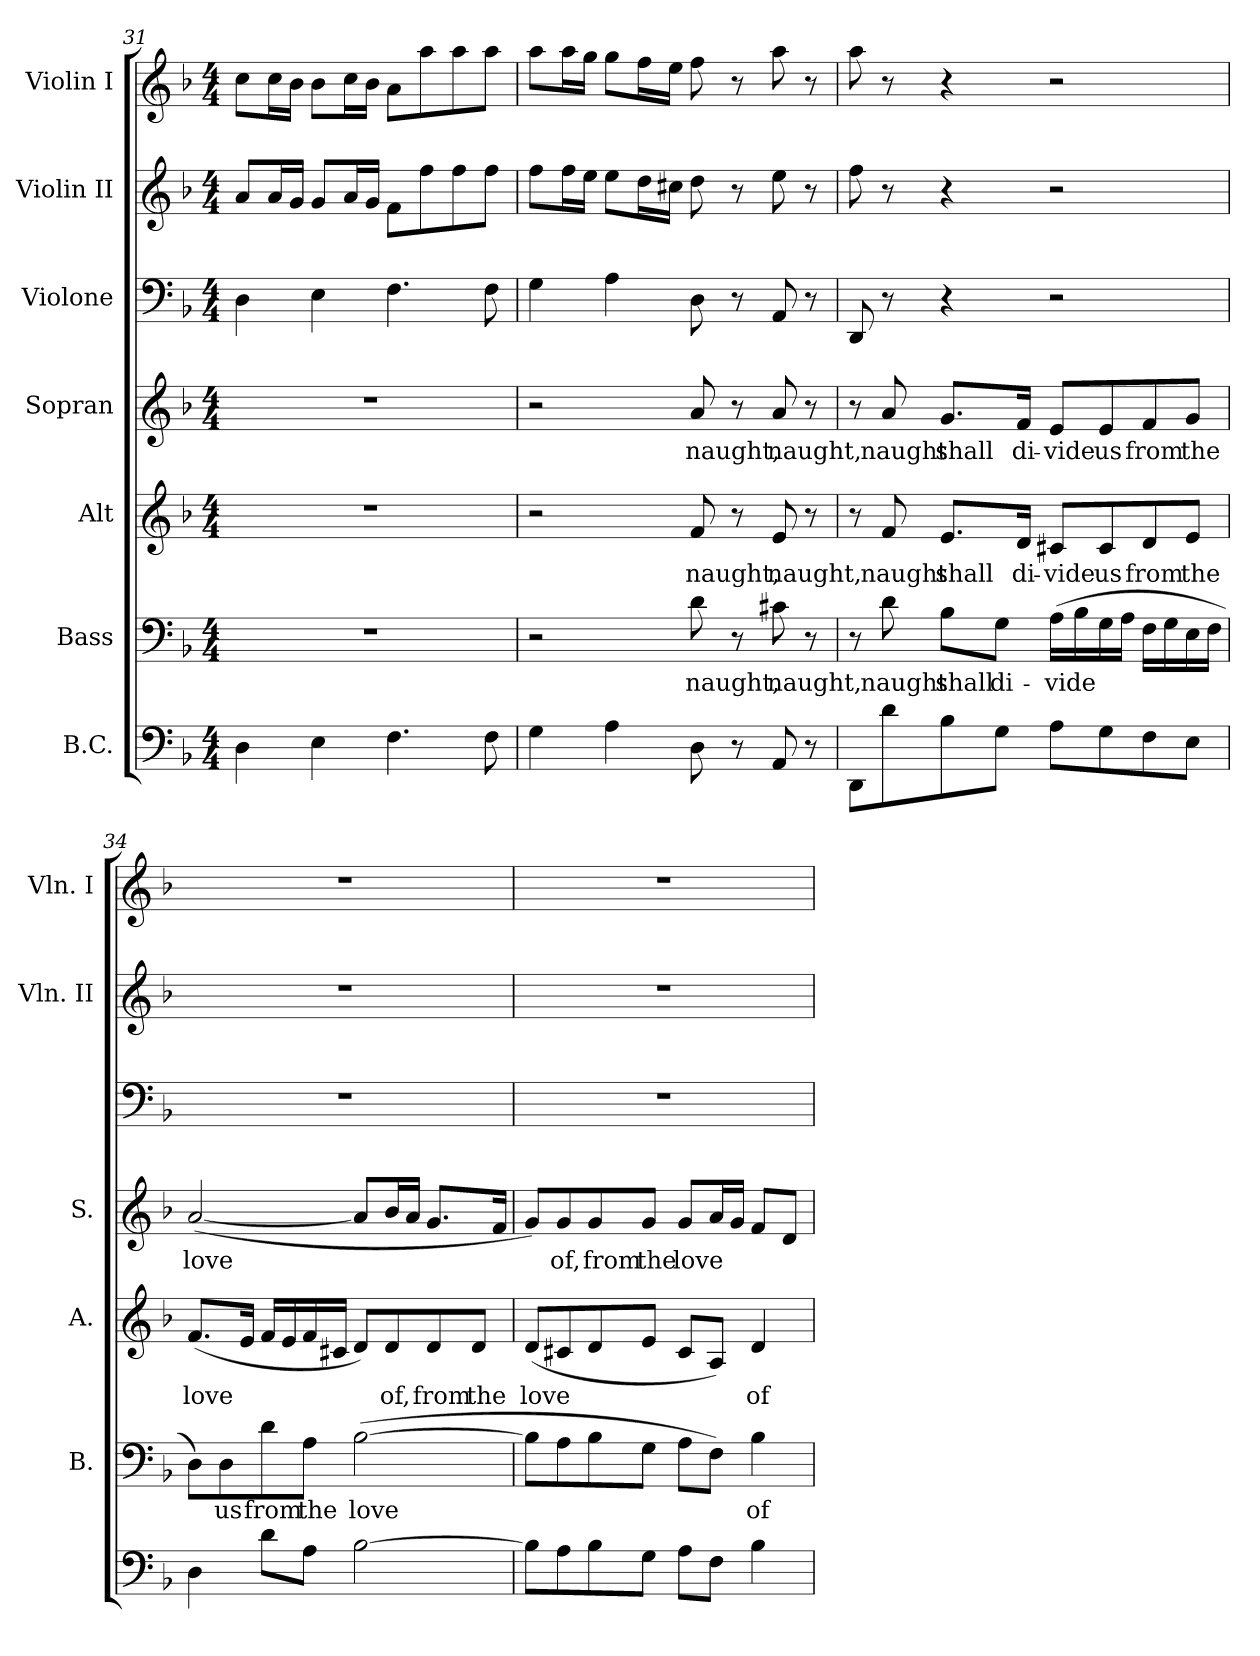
**kern	**kern	**text	**kern	**text	**kern	**text	**kern	**kern	**kern
*part7	*part6	*part6	*part5	*part5	*part4	*part4	*part3	*part2	*part1
*staff7	*staff6	*staff6	*staff5	*staff5	*staff4	*staff4	*staff3	*staff2	*staff1
*I"B.C.	*I"Bass	*	*I"Alt	*	*I"Sopran	*	*I"Violone	*I"Violin II	*I"Violin I
*	*I'B.	*	*I'A.	*	*I'S.	*	*	*I'Vln. II	*I'Vln. I
*clefF4	*clefF4	*	*clefG2	*	*clefG2	*	*clefF4	*clefG2	*clefG2
*k[b-]	*k[b-]	*	*k[b-]	*	*k[b-]	*	*k[b-]	*k[b-]	*k[b-]
*F:	*F:	*	*F:	*	*F:	*	*F:	*F:	*F:
*M4/4	*M4/4	*	*M4/4	*	*M4/4	*	*M4/4	*M4/4	*M4/4
=31	=31	=31	=31	=31	=31	=31	=31	=31	=31
4Di\	1r	.	1r	.	1r	.	4Di\	8ai/L	8cci\L
.	.	.	.	.	.	.	.	16ai/L	16cci\L
.	.	.	.	.	.	.	.	16gi/JJ	16b-i\JJ
4Ei\	.	.	.	.	.	.	4Ei\	8gi/L	8b-i\L
.	.	.	.	.	.	.	.	16ai/L	16cci\L
.	.	.	.	.	.	.	.	16gi/JJ	16b-i\JJ
4.Fi\	.	.	.	.	.	.	4.Fi\	8fi\L	8ai\L
.	.	.	.	.	.	.	.	8ffi\	8aai\
.	.	.	.	.	.	.	.	8ffi\	8aai\
8Fi\	.	.	.	.	.	.	8Fi\	8ffi\J	8aai\J
!!LO:LB:g=z
=32	=32	=32	=32	=32	=32	=32	=32	=32	=32
4Gi\	2r	.	2r	.	2r	.	4Gi\	8ffi\L	8aai\L
.	.	.	.	.	.	.	.	16ffi\L	16aai\L
.	.	.	.	.	.	.	.	16eei\JJ	16ggi\JJ
4Ai\	.	.	.	.	.	.	4Ai\	8eei\L	8ggi\L
.	.	.	.	.	.	.	.	16ddi\L	16ffi\L
.	.	.	.	.	.	.	.	16cc#Xi\JJ	16eei\JJ
!	!	!LO:LY:b:color=#000000	!	!	!	!	!	!	!
!	!	!	!	!LO:LY:b:color=#000000	!	!	!	!	!
!	!	!	!	!	!	!LO:LY:b:color=#000000	!	!	!
8Di\	8di\	naught,	8fi/	naught,	8ai/	naught,	8Di\	8ddi\	8ffi\
8r	8r	.	8r	.	8r	.	8r	8r	8r
!	!	!LO:LY:b:color=#000000	!	!	!	!	!	!	!
!	!	!	!	!LO:LY:b:color=#000000	!	!	!	!	!
!	!	!	!	!	!	!LO:LY:b:color=#000000	!	!	!
8AAi/	8c#Xi\	naught,	8ei/	naught,	8ai/	naught,	8AAi/	8eei\	8aai\
8r	8r	.	8r	.	8r	.	8r	8r	8r
=33	=33	=33	=33	=33	=33	=33	=33	=33	=33
8DDi\L	8r	.	8r	.	8r	.	8DDi/	8ffi\	8aai\
!	!	!LO:LY:b:color=#000000	!	!	!	!	!	!	!
!	!	!	!	!LO:LY:b:color=#000000	!	!	!	!	!
!	!	!	!	!	!	!LO:LY:b:color=#000000	!	!	!
8di\	8di\	naught	8fi/	naught	8ai/	naught	8r	8r	8r
!	!	!LO:LY:b:color=#000000	!	!	!	!	!	!	!
!	!	!	!	!LO:LY:b:color=#000000	!	!	!	!	!
!	!	!	!	!	!	!LO:LY:b:color=#000000	!	!	!
8B-i\	8B-i\L	shall	8.ei/L	shall	8.gi/L	shall	4r	4r	4r
!	!	!LO:LY:b:color=#000000	!	!	!	!	!	!	!
8Gi\J	8Gi\J	di-	.	.	.	.	.	.	.
!	!	!	!	!LO:LY:b:color=#000000	!	!	!	!	!
!	!	!	!	!	!	!LO:LY:b:color=#000000	!	!	!
.	.	.	16di/Jk	di-	16fi/Jk	di-	.	.	.
!	!	!LO:LY:b:color=#000000	!	!	!	!	!	!	!
!	!	!	!	!LO:LY:b:color=#000000	!	!	!	!	!
!	!	!	!	!	!	!LO:LY:b:color=#000000	!	!	!
8Ai\L	(16Ai\LL	-vide	8c#Xi/L	-vide	8ei/L	-vide	2r	2r	2r
.	16B-i\	.	.	.	.	.	.	.	.
!	!	!	!	!LO:LY:b:color=#000000	!	!	!	!	!
!	!	!	!	!	!	!LO:LY:b:color=#000000	!	!	!
8Gi\	16Gi\	.	8c#i/	us	8ei/	us	.	.	.
.	16Ai\JJ	.	.	.	.	.	.	.	.
!	!	!	!	!LO:LY:b:color=#000000	!	!	!	!	!
!	!	!	!	!	!	!LO:LY:b:color=#000000	!	!	!
8Fi\	16Fi\LL	.	8di/	from	8fi/	from	.	.	.
.	16Gi\	.	.	.	.	.	.	.	.
!	!	!	!	!LO:LY:b:color=#000000	!	!	!	!	!
!	!	!	!	!	!	!LO:LY:b:color=#000000	!	!	!
8Ei\J	16Ei\	.	8ei/J	the	8gi/J	the	.	.	.
.	16Fi\JJ	.	.	.	.	.	.	.	.
=34	=34	=34	=34	=34	=34	=34	=34	=34	=34
!	!	!	!	!LO:LY:b:color=#000000	!	!	!	!	!
!	!	!	!	!	!	!LO:LY:b:color=#000000	!	!	!
4Di\	8Di\L)	.	(8.fi/L	love	([2ai/	love	1r	1r	1r
!	!	!LO:LY:b:color=#000000	!	!	!	!	!	!	!
.	8Di\	us	.	.	.	.	.	.	.
.	.	.	16ei/Jk	.	.	.	.	.	.
!	!	!LO:LY:b:color=#000000	!	!	!	!	!	!	!
8di\L	8di\	from	16fi/LL	.	.	.	.	.	.
.	.	.	16ei/	.	.	.	.	.	.
!	!	!LO:LY:b:color=#000000	!	!	!	!	!	!	!
8Ai\J	8Ai\J	the	16fi/	.	.	.	.	.	.
.	.	.	16c#Xi/JJ	.	.	.	.	.	.
!	!	!LO:LY:b:color=#000000	!	!	!	!	!	!	!
[2B-i\	([2B-i\	love	8di/L)	.	8ai/L]	.	.	.	.
!	!	!	!	!LO:LY:b:color=#000000	!	!	!	!	!
.	.	.	8di/	of,	16b-i/L	.	.	.	.
.	.	.	.	.	16ai/JJ	.	.	.	.
!	!	!	!	!LO:LY:b:color=#000000	!	!	!	!	!
.	.	.	8di/	from	8.gi/L	.	.	.	.
!	!	!	!	!LO:LY:b:color=#000000	!	!	!	!	!
.	.	.	8di/J	the	.	.	.	.	.
.	.	.	.	.	16fi/Jk	.	.	.	.
!!LO:PB:g=z
=35	=35	=35	=35	=35	=35	=35	=35	=35	=35
!	!	!	!	!LO:LY:b:color=#000000	!	!	!	!	!
8B-i\L]	8B-i\L]	.	(8di/L	love	8gi/L)	.	1r	1r	1r
!	!	!	!	!	!	!LO:LY:b:color=#000000	!	!	!
8Ai\	8Ai\	.	8c#Xi/	.	8gi/	of,	.	.	.
!	!	!	!	!	!	!LO:LY:b:color=#000000	!	!	!
8B-i\	8B-i\	.	8di/	.	8gi/	from	.	.	.
!	!	!	!	!	!	!LO:LY:b:color=#000000	!	!	!
8Gi\J	8Gi\J	.	8ei/J	.	8gi/J	the	.	.	.
!	!	!	!	!	!	!LO:LY:b:color=#000000	!	!	!
8Ai\L	8Ai\L	.	8c#i/L	.	8gi/L	love	.	.	.
8Fi\J	8Fi\J)	.	8Ai/J)	.	16ai/L	.	.	.	.
.	.	.	.	.	16gi/JJ	.	.	.	.
!	!	!LO:LY:b:color=#000000	!	!	!	!	!	!	!
!	!	!	!	!LO:LY:b:color=#000000	!	!	!	!	!
4B-i\	4B-i\	of	4di/	of	8fi/L	.	.	.	.
.	.	.	.	.	8di/J	.	.	.	.
=	=	=	=	=	=	=	=	=	=
*-	*-	*-	*-	*-	*-	*-	*-	*-	*-
